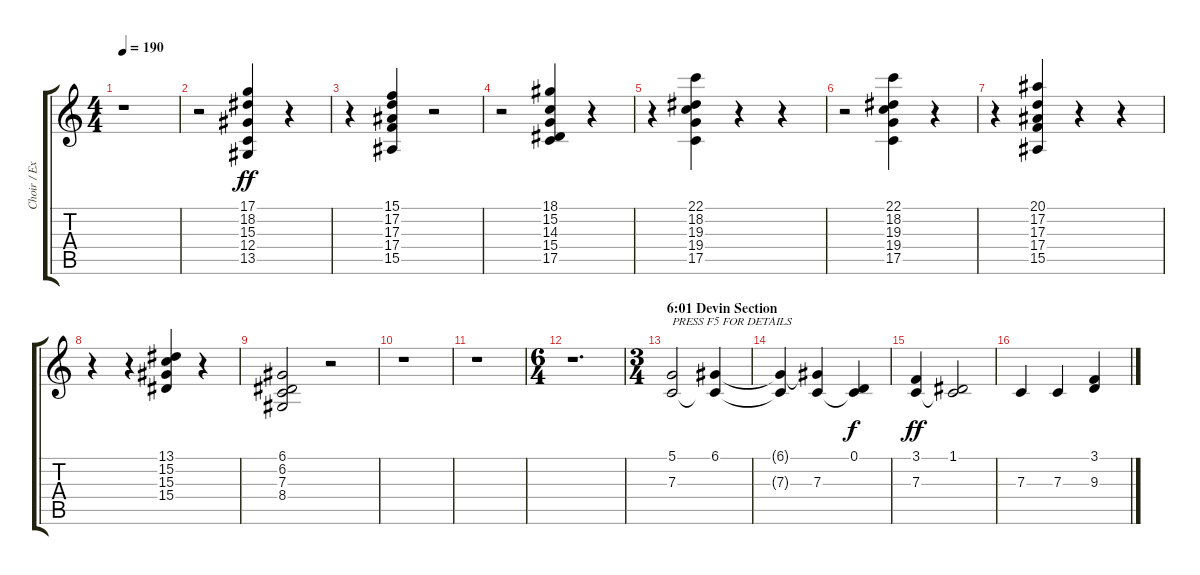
\track ("Choir / Extra Clean Jari" "Choir / Ex") {instrument synthvoice}
\staff {score tabs}
\tuning (D4 A3 F3 C3 G2 C2) {hide}
\ts (4 4)
\tempo 190
\clef g2
\ks c
r.1{dy ff} |
r.2 (17.1 18.2 15.3 12.4 13.5).4 r.4 |
r.4 (15.1 17.2 17.3 17.4 15.5).4 r.2 |
r.2 (18.1 15.2 14.3 15.4 17.5).4 r.4 |
r.4 (22.1 18.2 19.3 19.4 17.5).4 r.4 r.4 |
r.2 (22.1 18.2 19.3 19.4 17.5).4 r.4 |
r.4 (20.1 17.2 17.3 17.4 15.5).4 r.4 r.4 |
r.4 r.4 (13.1 15.2 15.3 15.4).4 r.4 |
(6.1 6.2 7.3 8.4).2 r.2 |
r.1 |
r.1 |
\ts (6 4)
r.1{d} |
\ts (3 4)
\section ("" "6:01 Devin Section")
(5.1 7.3).2{txt "PRESS F5 FOR DETAILS"} (6.1 7.3{t}).4 |
(6.1{t} 7.3{t}).4 (6.1{t} 7.3).4 (0.1 7.3{t}).4{dy f} |
(3.1 7.3).4{dy ff} (1.1 7.3{t}).2 |
7.3.4 7.3.4 (3.1 9.3).4
